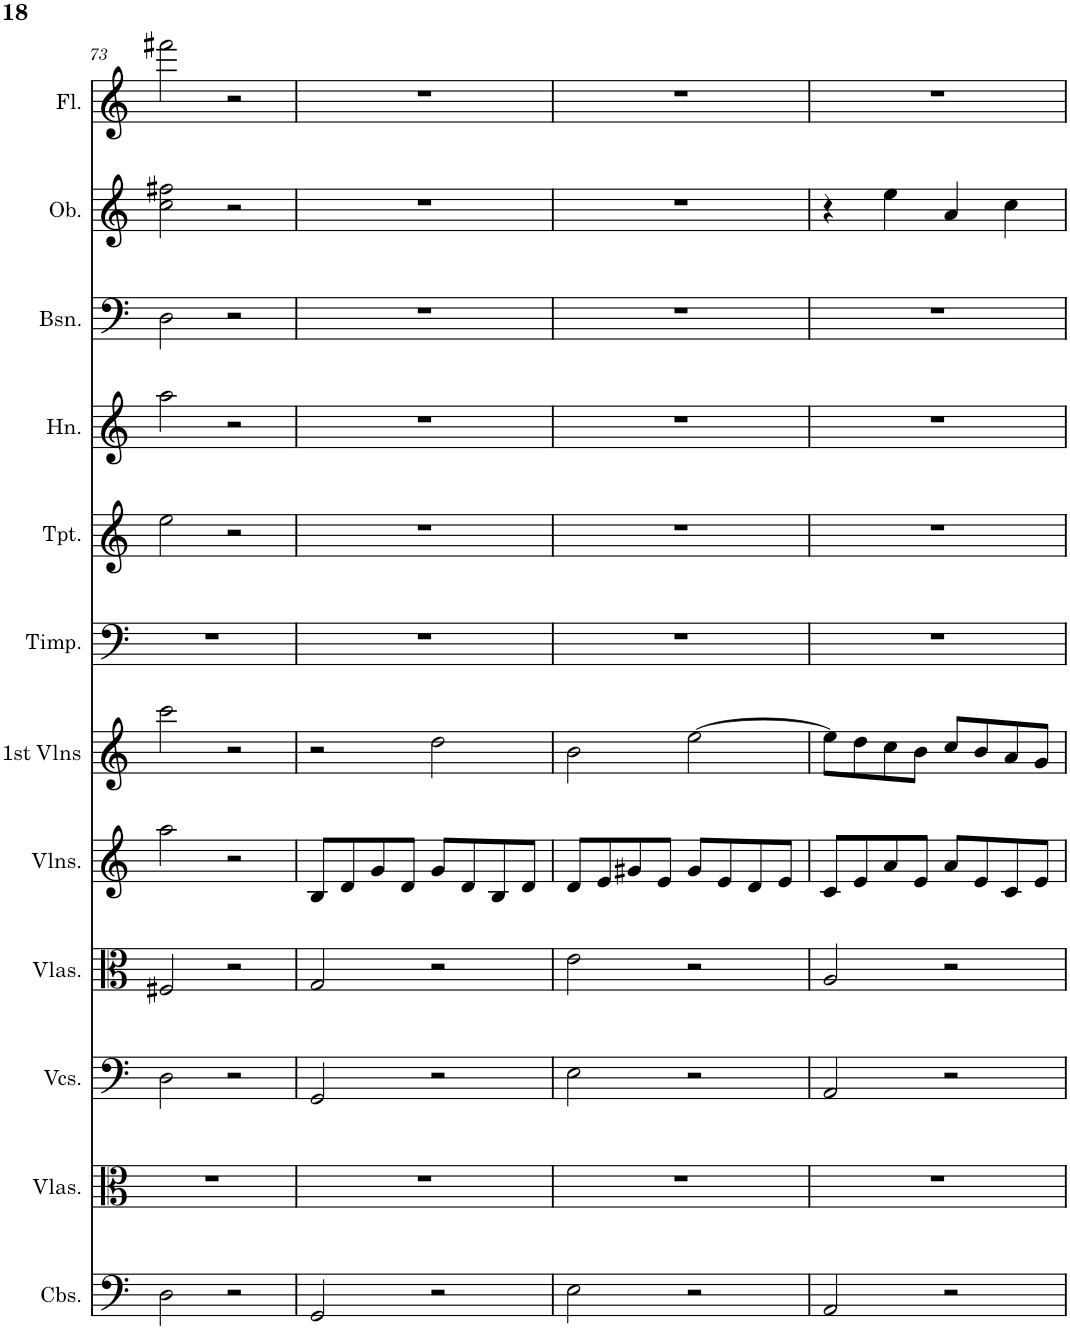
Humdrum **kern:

**kern	**kern	**kern	**kern	**kern	**kern	**kern	**kern	**kern	**kern	**kern	**kern
*part12	*part11	*part10	*part9	*part8	*part7	*part6	*part5	*part4	*part3	*part2	*part1
*staff12	*staff11	*staff10	*staff9	*staff8	*staff7	*staff6	*staff5	*staff4	*staff3	*staff2	*staff1
*I"Contrabasses	*I"Violas, Cello (tenor clef)	*I"Violoncellos	*I"Violas	*I"Violins	*I"1st Violins	*I"Timpani	*I"Trumpet	*I"Horn	*I"Bassoon	*I"Oboe	*I"Flute
*I'Cbs.	*I'Vlas.	*I'Vcs.	*I'Vlas.	*I'Vlns.	*I'1st Vlns	*I'Timp.	*I'Tpt.	*I'Hn.	*I'Bsn.	*I'Ob.	*I'Fl.
!!LO:PB:g=z
*clefF4	*clefC3	*clefF4	*clefC3	*clefG2	*clefG2	*clefF4	*clefG2	*clefG2	*clefF4	*clefG2	*clefG2
*Trd7c12	*	*	*	*	*	*	*Trd1c2	*Trd4c7	*	*	*
*k[]	*k[]	*k[]	*k[]	*k[]	*k[]	*k[]	*k[]	*k[]	*k[]	*k[]	*k[]
*M4/4	*M4/4	*M4/4	*M4/4	*M4/4	*M4/4	*M4/4	*M4/4	*M4/4	*M4/4	*M4/4	*M4/4
=73	=73	=73	=73	=73	=73	=73	=73	=73	=73	=73	=73
2D\	1r	2D\	2F#X/	2aa\	2ccc\	1r	2ee\	2aa\	2D\	2cc\ 2ff#X\	2fff#X\
2r	.	2r	2r	2r	2r	.	2r	2r	2r	2r	2r
=74	=74	=74	=74	=74	=74	=74	=74	=74	=74	=74	=74
2GG/	1r	2GG/	2G/	8B/L	2r	1r	1r	1r	1r	1r	1r
.	.	.	.	8d/	.	.	.	.	.	.	.
.	.	.	.	8g/	.	.	.	.	.	.	.
.	.	.	.	8d/J	.	.	.	.	.	.	.
2r	.	2r	2r	8g/L	2dd\	.	.	.	.	.	.
.	.	.	.	8d/	.	.	.	.	.	.	.
.	.	.	.	8B/	.	.	.	.	.	.	.
.	.	.	.	8d/J	.	.	.	.	.	.	.
=75	=75	=75	=75	=75	=75	=75	=75	=75	=75	=75	=75
2E\	1r	2E\	2e\	8d/L	2b\	1r	1r	1r	1r	1r	1r
.	.	.	.	8e/	.	.	.	.	.	.	.
.	.	.	.	8g#X/	.	.	.	.	.	.	.
.	.	.	.	8e/J	.	.	.	.	.	.	.
2r	.	2r	2r	8g#/L	[2ee\	.	.	.	.	.	.
.	.	.	.	8e/	.	.	.	.	.	.	.
.	.	.	.	8d/	.	.	.	.	.	.	.
.	.	.	.	8e/J	.	.	.	.	.	.	.
=76	=76	=76	=76	=76	=76	=76	=76	=76	=76	=76	=76
2AA/	1r	2AA/	2A/	8c/L	8ee\L]	1r	1r	1r	1r	4r	1r
.	.	.	.	8e/	8dd\	.	.	.	.	.	.
.	.	.	.	8a/	8cc\	.	.	.	.	4ee\	.
.	.	.	.	8e/J	8b\J	.	.	.	.	.	.
2r	.	2r	2r	8a/L	8cc/L	.	.	.	.	4a/	.
.	.	.	.	8e/	8b/	.	.	.	.	.	.
.	.	.	.	8c/	8a/	.	.	.	.	4cc\	.
.	.	.	.	8e/J	8g/J	.	.	.	.	.	.
=	=	=	=	=	=	=	=	=	=	=	=
*-	*-	*-	*-	*-	*-	*-	*-	*-	*-	*-	*-
